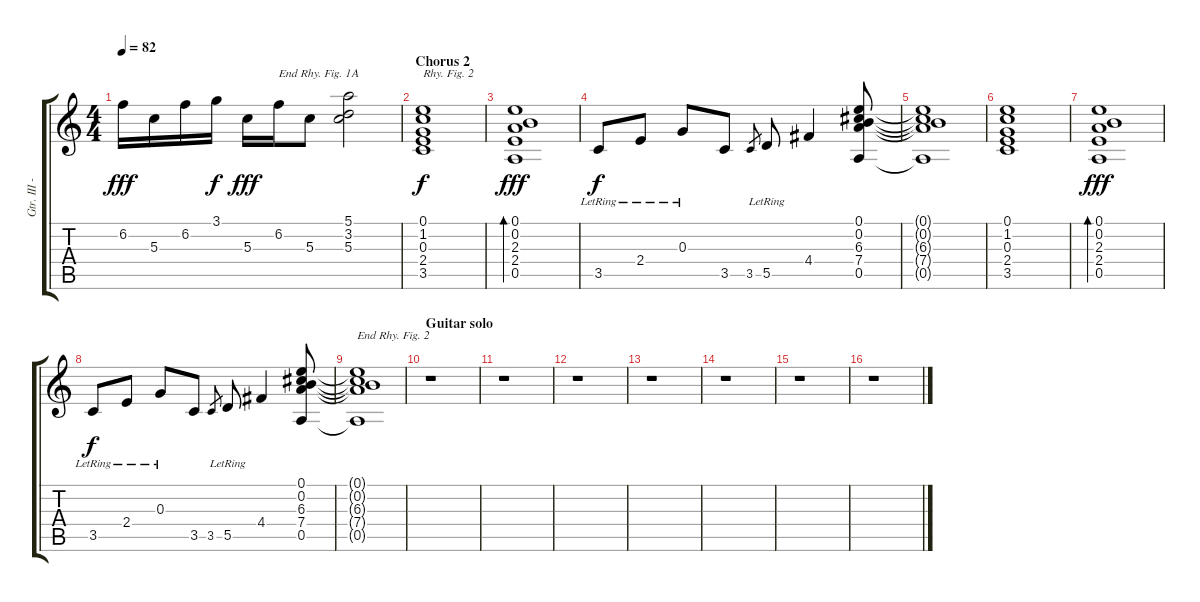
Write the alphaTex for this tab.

\track ("Gtr. III - Clean" "Gtr. III -") {instrument electricguitarclean}
\staff {score tabs}
\tuning (E4 B3 G3 D3 A2 E2) {hide}
\ts (4 4)
\tempo 82
\clef g2
\ks c
6.2.16{dy fff} 5.3.16 6.2.16 3.1.16{dy f} 5.3.16{dy fff} 6.2.16{txt "End Rhy. Fig. 1A"} 5.3.8 (5.1 3.2 5.3).2 |
\section ("" "Chorus 2")
(0.1 1.2 0.3 2.4 3.5).1{txt "Rhy. Fig. 2" dy f} |
(0.1 0.2 2.3 2.4 0.5).1{bd 120 dy fff} |
3.5{lr}.8{dy f} 2.4{lr}.8 0.3{lr}.8 3.5.8 3.5.8{gr} 5.5{lr}.8 4.4.4 (0.1 0.2 6.3 7.4 0.5).8 |
(0.1{t} 0.2{t} 6.3{t} 7.4{t} 0.5{t}).1 |
(0.1 1.2 0.3 2.4 3.5).1 |
(0.1 0.2 2.3 2.4 0.5).1{bd 120 dy fff} |
3.5{lr}.8{dy f} 2.4{lr}.8 0.3{lr}.8 3.5.8 3.5.8{gr} 5.5{lr}.8 4.4.4 (0.1 0.2 6.3 7.4 0.5).8 |
(0.1{t} 0.2{t} 6.3{t} 7.4{t} 0.5{t}).1{txt "End Rhy. Fig. 2"} |
\section ("" "Guitar solo")
r.1 |
r.1 |
r.1 |
r.1 |
r.1 |
r.1 |
r.1
